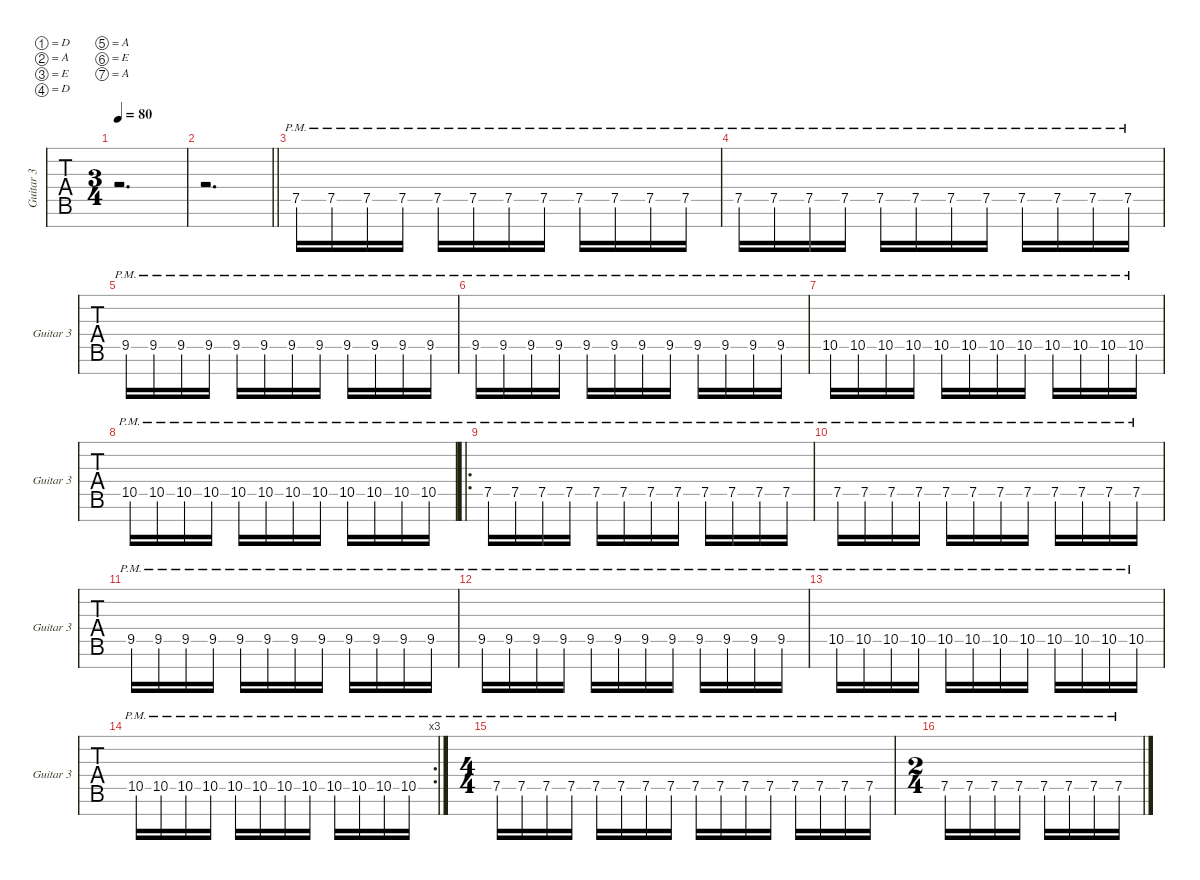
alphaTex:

\defaultSystemsLayout 4
\hideDynamics
\bracketExtendMode nobrackets
\singleTrackTrackNamePolicy allsystems
\multiTrackTrackNamePolicy allsystems
\firstSystemTrackNameMode fullname
\otherSystemsTrackNameMode fullname
\otherSystemsTrackNameOrientation horizontal
\track ("Guitar 3" "Guitar 3") {instrument overdrivenguitar}
\staff {tabs}
\tuning (D4 A3 E3 D3 A2 E2 A1)
\ts (3 4)
\tempo 80
\clef g2
\ks c
r.2{d dy mf} |
\barLineRight lightlight
r.2{d} |
7.5{ac pm}.16 7.5{pm}.16 7.5{pm}.16 7.5{pm}.16 7.5{ac pm}.16 7.5{pm}.16 7.5{pm}.16 7.5{pm}.16 7.5{ac pm}.16 7.5{pm}.16 7.5{pm}.16 7.5{pm}.16 |
7.5{ac pm}.16 7.5{pm}.16 7.5{pm}.16 7.5{pm}.16 7.5{ac pm}.16 7.5{pm}.16 7.5{pm}.16 7.5{pm}.16 7.5{ac pm}.16 7.5{pm}.16 7.5{pm}.16 7.5{pm}.16 |
9.5{ac pm}.16 9.5{pm}.16 9.5{pm}.16 9.5{pm}.16 9.5{ac pm}.16 9.5{pm}.16 9.5{pm}.16 9.5{pm}.16 9.5{ac pm}.16 9.5{pm}.16 9.5{pm}.16 9.5{pm}.16 |
9.5{ac pm}.16 9.5{pm}.16 9.5{pm}.16 9.5{pm}.16 9.5{ac pm}.16 9.5{pm}.16 9.5{pm}.16 9.5{pm}.16 9.5{ac pm}.16 9.5{pm}.16 9.5{pm}.16 9.5{pm}.16 |
10.5{ac pm}.16 10.5{pm}.16 10.5{pm}.16 10.5{pm}.16 10.5{ac pm}.16 10.5{pm}.16 10.5{pm}.16 10.5{pm}.16 10.5{ac pm}.16 10.5{pm}.16 10.5{pm}.16 10.5{pm}.16 |
10.5{ac pm}.16 10.5{pm}.16 10.5{pm}.16 10.5{pm}.16 10.5{ac pm}.16 10.5{pm}.16 10.5{pm}.16 10.5{pm}.16 10.5{ac pm}.16 10.5{pm}.16 10.5{pm}.16 10.5{pm}.16 |
\ro
7.5{ac pm}.16 7.5{pm}.16 7.5{pm}.16 7.5{pm}.16 7.5{ac pm}.16 7.5{pm}.16 7.5{pm}.16 7.5{pm}.16 7.5{ac pm}.16 7.5{pm}.16 7.5{pm}.16 7.5{pm}.16 |
7.5{ac pm}.16 7.5{pm}.16 7.5{pm}.16 7.5{pm}.16 7.5{ac pm}.16 7.5{pm}.16 7.5{pm}.16 7.5{pm}.16 7.5{ac pm}.16 7.5{pm}.16 7.5{pm}.16 7.5{pm}.16 |
9.5{ac pm}.16 9.5{pm}.16 9.5{pm}.16 9.5{pm}.16 9.5{ac pm}.16 9.5{pm}.16 9.5{pm}.16 9.5{pm}.16 9.5{ac pm}.16 9.5{pm}.16 9.5{pm}.16 9.5{pm}.16 |
9.5{ac pm}.16 9.5{pm}.16 9.5{pm}.16 9.5{pm}.16 9.5{ac pm}.16 9.5{pm}.16 9.5{pm}.16 9.5{pm}.16 9.5{ac pm}.16 9.5{pm}.16 9.5{pm}.16 9.5{pm}.16 |
10.5{ac pm}.16 10.5{pm}.16 10.5{pm}.16 10.5{pm}.16 10.5{ac pm}.16 10.5{pm}.16 10.5{pm}.16 10.5{pm}.16 10.5{ac pm}.16 10.5{pm}.16 10.5{pm}.16 10.5{pm}.16 |
\rc 3
10.5{ac pm}.16 10.5{pm}.16 10.5{pm}.16 10.5{pm}.16 10.5{ac pm}.16 10.5{pm}.16 10.5{pm}.16 10.5{pm}.16 10.5{ac pm}.16 10.5{pm}.16 10.5{pm}.16 10.5{pm}.16 |
\ts (4 4)
7.5{ac pm}.16 7.5{pm}.16 7.5{pm}.16 7.5{pm}.16 7.5{ac pm}.16 7.5{pm}.16 7.5{pm}.16 7.5{pm}.16 7.5{ac pm}.16 7.5{pm}.16 7.5{pm}.16 7.5{pm}.16 7.5{ac pm}.16 7.5{pm}.16 7.5{pm}.16 7.5{pm}.16 |
\ts (2 4)
7.5{ac pm}.16 7.5{pm}.16 7.5{pm}.16 7.5{pm}.16 7.5{ac pm}.16 7.5{pm}.16 7.5{pm}.16 7.5{pm}.16
